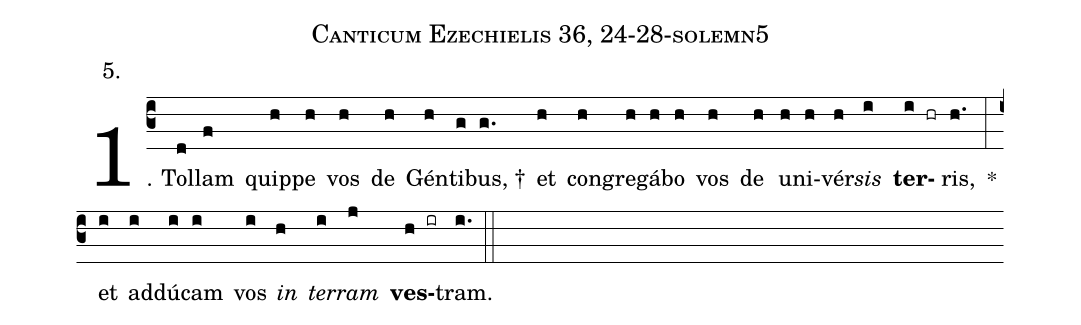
name: Canticum Ezechielis 36, 24-28-solemn5;
annotation: 5.;
%%
(c3)1. Tol(d)lam(f) quip(h)pe(h) vos(h) de(h) Gén(h)ti(g)bus, †(g.) et(h) con(h)gre(h)gá(h)bo(h) vos(h) de(h) u(h)ni(h)vér(h)<i>sis</i>(i) <b>ter</b>(i hr)ris,(h.) *(:) et(i) ad(i)dú(i)cam(i) vos(i) <i>in</i>(h) <i>ter</i>(i)<i>ram</i>(j) <b>ves</b>(h ir)tram.(i.) (::)
